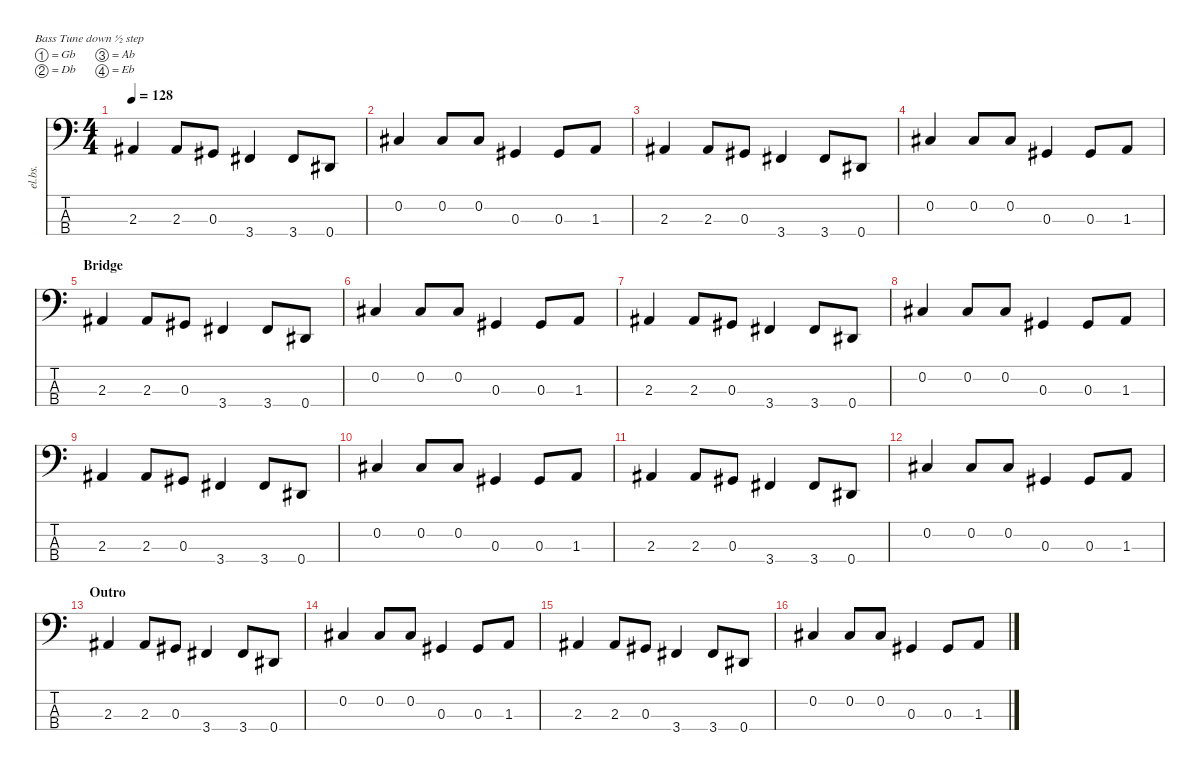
\defaultSystemsLayout 4
\hideDynamics
\bracketExtendMode nobrackets
\otherSystemsTrackNameOrientation horizontal
\track ("D'arcy Wretzky" "el.bs.") {instrument electricbasspick}
\staff {score tabs}
\tuning (Gb2 Db2 Ab1 Eb1)
\ts (4 4)
\tempo 128
\clef f4
\ks c
2.3{acc #}.4{dy mf beam Up} 2.3{acc #}.8{beam Up} 0.3{acc #}.8{beam Up} 3.4{acc #}.4{beam Up} 3.4{acc #}.8{beam Up} 0.4{acc #}.8{beam Up} |
0.2{acc #}.4{beam Up} 0.2{acc #}.8{beam Up} 0.2{acc #}.8{beam Up} 0.3{acc #}.4{beam Up} 0.3{acc #}.8{beam Up} 1.3.8{beam Up} |
2.3{acc #}.4{beam Up} 2.3{acc #}.8{beam Up} 0.3{acc #}.8{beam Up} 3.4{acc #}.4{beam Up} 3.4{acc #}.8{beam Up} 0.4{acc #}.8{beam Up} |
0.2{acc #}.4{beam Up} 0.2{acc #}.8{beam Up} 0.2{acc #}.8{beam Up} 0.3{acc #}.4{beam Up} 0.3{acc #}.8{beam Up} 1.3.8{beam Up} |
\section ("" "Bridge")
2.3{acc #}.4{beam Up} 2.3{acc #}.8{beam Up} 0.3{acc #}.8{beam Up} 3.4{acc #}.4{beam Up} 3.4{acc #}.8{beam Up} 0.4{acc #}.8{beam Up} |
0.2{acc #}.4{beam Up} 0.2{acc #}.8{beam Up} 0.2{acc #}.8{beam Up} 0.3{acc #}.4{beam Up} 0.3{acc #}.8{beam Up} 1.3.8{beam Up} |
2.3{acc #}.4{beam Up} 2.3{acc #}.8{beam Up} 0.3{acc #}.8{beam Up} 3.4{acc #}.4{beam Up} 3.4{acc #}.8{beam Up} 0.4{acc #}.8{beam Up} |
0.2{acc #}.4{beam Up} 0.2{acc #}.8{beam Up} 0.2{acc #}.8{beam Up} 0.3{acc #}.4{beam Up} 0.3{acc #}.8{beam Up} 1.3.8{beam Up} |
2.3{acc #}.4{beam Up} 2.3{acc #}.8{beam Up} 0.3{acc #}.8{beam Up} 3.4{acc #}.4{beam Up} 3.4{acc #}.8{beam Up} 0.4{acc #}.8{beam Up} |
0.2{acc #}.4{beam Up} 0.2{acc #}.8{beam Up} 0.2{acc #}.8{beam Up} 0.3{acc #}.4{beam Up} 0.3{acc #}.8{beam Up} 1.3.8{beam Up} |
2.3{acc #}.4{beam Up} 2.3{acc #}.8{beam Up} 0.3{acc #}.8{beam Up} 3.4{acc #}.4{beam Up} 3.4{acc #}.8{beam Up} 0.4{acc #}.8{beam Up} |
0.2{acc #}.4{beam Up} 0.2{acc #}.8{beam Up} 0.2{acc #}.8{beam Up} 0.3{acc #}.4{beam Up} 0.3{acc #}.8{beam Up} 1.3.8{beam Up} |
\section ("" "Outro")
2.3{acc #}.4{beam Up} 2.3{acc #}.8{beam Up} 0.3{acc #}.8{beam Up} 3.4{acc #}.4{beam Up} 3.4{acc #}.8{beam Up} 0.4{acc #}.8{beam Up} |
0.2{acc #}.4{beam Up} 0.2{acc #}.8{beam Up} 0.2{acc #}.8{beam Up} 0.3{acc #}.4{beam Up} 0.3{acc #}.8{beam Up} 1.3.8{beam Up} |
2.3{acc #}.4{beam Up} 2.3{acc #}.8{beam Up} 0.3{acc #}.8{beam Up} 3.4{acc #}.4{beam Up} 3.4{acc #}.8{beam Up} 0.4{acc #}.8{beam Up} |
0.2{acc #}.4{beam Up} 0.2{acc #}.8{beam Up} 0.2{acc #}.8{beam Up} 0.3{acc #}.4{beam Up} 0.3{acc #}.8{beam Up} 1.3.8{beam Up}
